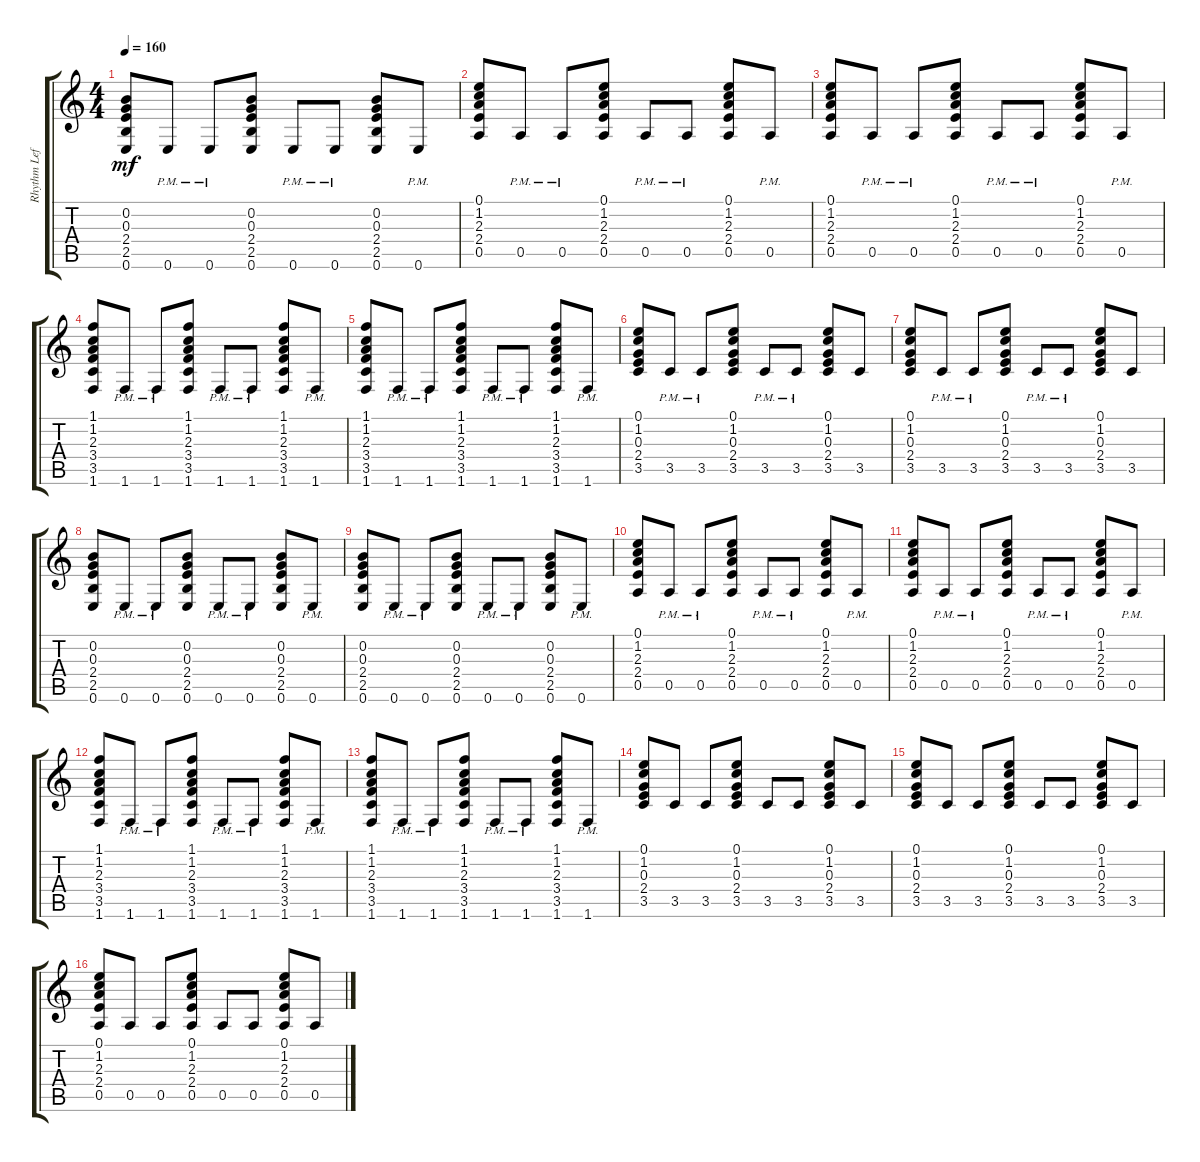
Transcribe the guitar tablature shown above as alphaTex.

\track ("Rhythm Left" "Rhythm Lef") {instrument acousticguitarsteel}
\staff {score tabs}
\tuning (E4 B3 G3 D3 A2 E2) {hide}
\ts (4 4)
\tempo 160
\clef g2
\ks c
(0.2 0.3 2.4 2.5 0.6).8{dy mf} 0.6{pm}.8 0.6{pm}.8 (0.2 0.3 2.4 2.5 0.6).8 0.6{pm}.8 0.6{pm}.8 (0.2 0.3 2.4 2.5 0.6).8 0.6{pm}.8 |
(0.1 1.2 2.3 2.4 0.5).8 0.5{pm}.8 0.5{pm}.8 (0.1 1.2 2.3 2.4 0.5).8 0.5{pm}.8 0.5{pm}.8 (0.1 1.2 2.3 2.4 0.5).8 0.5{pm}.8 |
(0.1 1.2 2.3 2.4 0.5).8 0.5{pm}.8 0.5{pm}.8 (0.1 1.2 2.3 2.4 0.5).8 0.5{pm}.8 0.5{pm}.8 (0.1 1.2 2.3 2.4 0.5).8 0.5{pm}.8 |
(1.1 1.2 2.3 3.4 3.5 1.6).8 1.6{pm}.8 1.6{pm}.8 (1.1 1.2 2.3 3.4 3.5 1.6).8 1.6{pm}.8 1.6{pm}.8 (1.1 1.2 2.3 3.4 3.5 1.6).8 1.6{pm}.8 |
(1.1 1.2 2.3 3.4 3.5 1.6).8 1.6{pm}.8 1.6{pm}.8 (1.1 1.2 2.3 3.4 3.5 1.6).8 1.6{pm}.8 1.6{pm}.8 (1.1 1.2 2.3 3.4 3.5 1.6).8 1.6{pm}.8 |
(0.1 1.2 0.3 2.4 3.5).8 3.5{pm}.8 3.5{pm}.8 (0.1 1.2 0.3 2.4 3.5).8 3.5{pm}.8 3.5{pm}.8 (0.1 1.2 0.3 2.4 3.5).8 3.5.8 |
(0.1 1.2 0.3 2.4 3.5).8 3.5{pm}.8 3.5{pm}.8 (0.1 1.2 0.3 2.4 3.5).8 3.5{pm}.8 3.5{pm}.8 (0.1 1.2 0.3 2.4 3.5).8 3.5.8 |
(0.2 0.3 2.4 2.5 0.6).8 0.6{pm}.8 0.6{pm}.8 (0.2 0.3 2.4 2.5 0.6).8 0.6{pm}.8 0.6{pm}.8 (0.2 0.3 2.4 2.5 0.6).8 0.6{pm}.8 |
(0.2 0.3 2.4 2.5 0.6).8 0.6{pm}.8 0.6{pm}.8 (0.2 0.3 2.4 2.5 0.6).8 0.6{pm}.8 0.6{pm}.8 (0.2 0.3 2.4 2.5 0.6).8 0.6{pm}.8 |
(0.1 1.2 2.3 2.4 0.5).8 0.5{pm}.8 0.5{pm}.8 (0.1 1.2 2.3 2.4 0.5).8 0.5{pm}.8 0.5{pm}.8 (0.1 1.2 2.3 2.4 0.5).8 0.5{pm}.8 |
(0.1 1.2 2.3 2.4 0.5).8 0.5{pm}.8 0.5{pm}.8 (0.1 1.2 2.3 2.4 0.5).8 0.5{pm}.8 0.5{pm}.8 (0.1 1.2 2.3 2.4 0.5).8 0.5{pm}.8 |
(1.1 1.2 2.3 3.4 3.5 1.6).8 1.6{pm}.8 1.6{pm}.8 (1.1 1.2 2.3 3.4 3.5 1.6).8 1.6{pm}.8 1.6{pm}.8 (1.1 1.2 2.3 3.4 3.5 1.6).8 1.6{pm}.8 |
(1.1 1.2 2.3 3.4 3.5 1.6).8 1.6{pm}.8 1.6{pm}.8 (1.1 1.2 2.3 3.4 3.5 1.6).8 1.6{pm}.8 1.6{pm}.8 (1.1 1.2 2.3 3.4 3.5 1.6).8 1.6{pm}.8 |
(0.1 1.2 0.3 2.4 3.5).8 3.5.8 3.5.8 (0.1 1.2 0.3 2.4 3.5).8 3.5.8 3.5.8 (0.1 1.2 0.3 2.4 3.5).8 3.5.8 |
(0.1 1.2 0.3 2.4 3.5).8 3.5.8 3.5.8 (0.1 1.2 0.3 2.4 3.5).8 3.5.8 3.5.8 (0.1 1.2 0.3 2.4 3.5).8 3.5.8 |
(0.1 1.2 2.3 2.4 0.5).8 0.5.8 0.5.8 (0.1 1.2 2.3 2.4 0.5).8 0.5.8 0.5.8 (0.1 1.2 2.3 2.4 0.5).8 0.5.8
